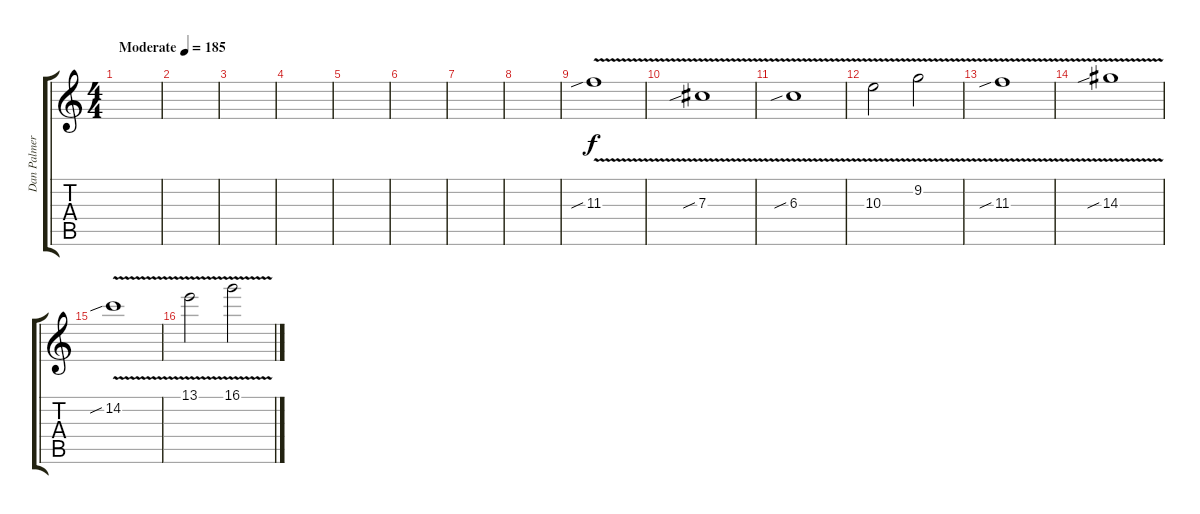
\track ("Dan Palmer 2" "Dan Palmer") {instrument distortionguitar}
\staff {score tabs}
\tuning (Eb4 Bb3 Gb3 Db3 Ab2 Eb2) {hide}
\ts (4 4)
\tempo (185 "Moderate")
\clef g2
\ks c
|
|
|
|
|
|
|
|
11.3{v sib}.1 |
7.3{v sib}.1 |
6.3{v sib}.1 |
10.3{v}.2 9.2{v}.2 |
11.3{v sib}.1 |
14.3{v sib}.1 |
14.2{v sib}.1 |
13.1{v}.2 16.1{v}.2
